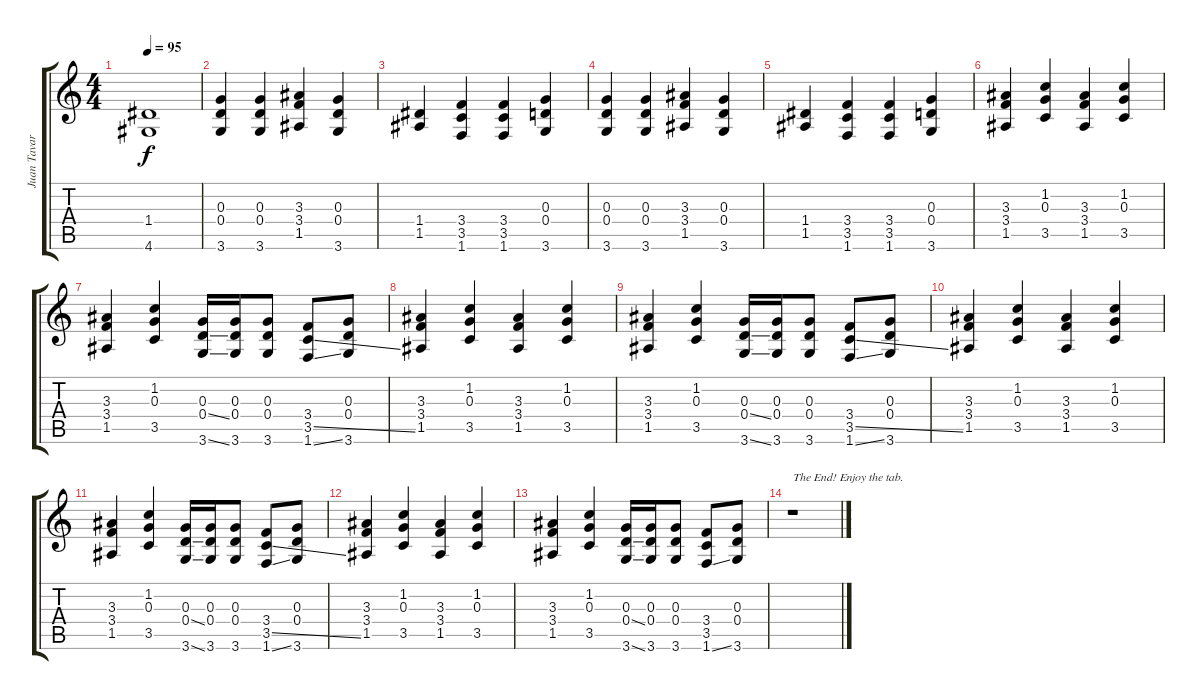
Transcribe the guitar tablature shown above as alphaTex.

\track ("Juan Tavarez" "Juan Tavar") {instrument distortionguitar}
\staff {score tabs}
\tuning (E4 B3 G3 D3 A2 E2) {hide}
\ts (4 4)
\tempo 95
\clef g2
\ks c
(1.4 4.6).1{dy f} |
(0.3 0.4 3.6).4 (0.3 0.4 3.6).4 (3.3 3.4 1.5).4 (0.3 0.4 3.6).4 |
(1.4 1.5).4 (3.4 3.5 1.6).4 (3.4 3.5 1.6).4 (0.3 0.4 3.6).4 |
(0.3 0.4 3.6).4 (0.3 0.4 3.6).4 (3.3 3.4 1.5).4 (0.3 0.4 3.6).4 |
(1.4 1.5).4 (3.4 3.5 1.6).4 (3.4 3.5 1.6).4 (0.3 0.4 3.6).4 |
(3.3 3.4 1.5).4 (1.2 0.3 3.5).4 (3.3 3.4 1.5).4 (1.2 0.3 3.5).4 |
(3.3 3.4 1.5).4 (1.2 0.3 3.5).4 (0.3 0.4{ss} 3.6{ss}).16 (0.3 0.4 3.6).16 (0.3 0.4 3.6).8 (3.4 3.5{ss} 1.6{ss}).8 (0.3 0.4 3.6).8 |
(3.3 3.4 1.5).4 (1.2 0.3 3.5).4 (3.3 3.4 1.5).4 (1.2 0.3 3.5).4 |
(3.3 3.4 1.5).4 (1.2 0.3 3.5).4 (0.3 0.4{ss} 3.6{ss}).16 (0.3 0.4 3.6).16 (0.3 0.4 3.6).8 (3.4 3.5{ss} 1.6{ss}).8 (0.3 0.4 3.6).8 |
(3.3 3.4 1.5).4 (1.2 0.3 3.5).4 (3.3 3.4 1.5).4 (1.2 0.3 3.5).4 |
(3.3 3.4 1.5).4 (1.2 0.3 3.5).4 (0.3 0.4{ss} 3.6{ss}).16 (0.3 0.4 3.6).16 (0.3 0.4 3.6).8 (3.4 3.5{ss} 1.6{ss}).8 (0.3 0.4 3.6).8 |
(3.3 3.4 1.5).4 (1.2 0.3 3.5).4 (3.3 3.4 1.5).4 (1.2 0.3 3.5).4 |
(3.3 3.4 1.5).4 (1.2 0.3 3.5).4 (0.3 0.4{ss} 3.6{ss}).16 (0.3 0.4 3.6).16 (0.3 0.4 3.6).8 (3.4 3.5 1.6{ss}).8 (0.3 0.4 3.6).8 |
r.1{txt "The End! Enjoy the tab."}
